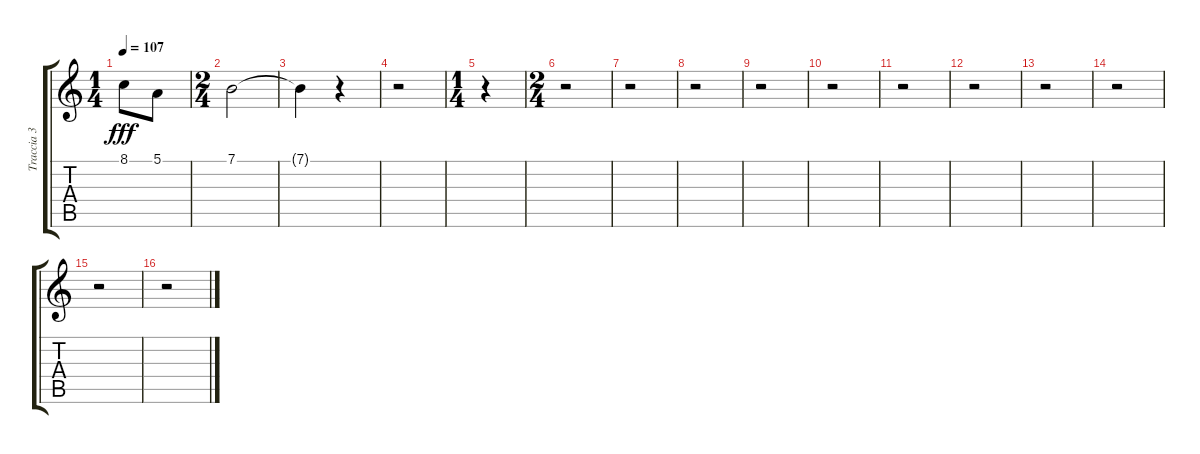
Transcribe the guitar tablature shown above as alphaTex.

\track ("Traccia 3" "Traccia 3") {instrument trumpet}
\staff {score tabs}
\tuning (E4 B3 G3 D3 A2 E2) {hide}
\ts (1 4)
\tempo 107
\clef g2
\ks c
8.1.8{dy fff} 5.1.8 |
\ts (2 4)
7.1.2 |
7.1{t}.4 r.4 |
r.2 |
\ts (1 4)
r.4 |
\ts (2 4)
r.2 |
r.2 |
r.2 |
r.2 |
r.2 |
r.2 |
r.2 |
r.2 |
r.2 |
r.2 |
r.2
